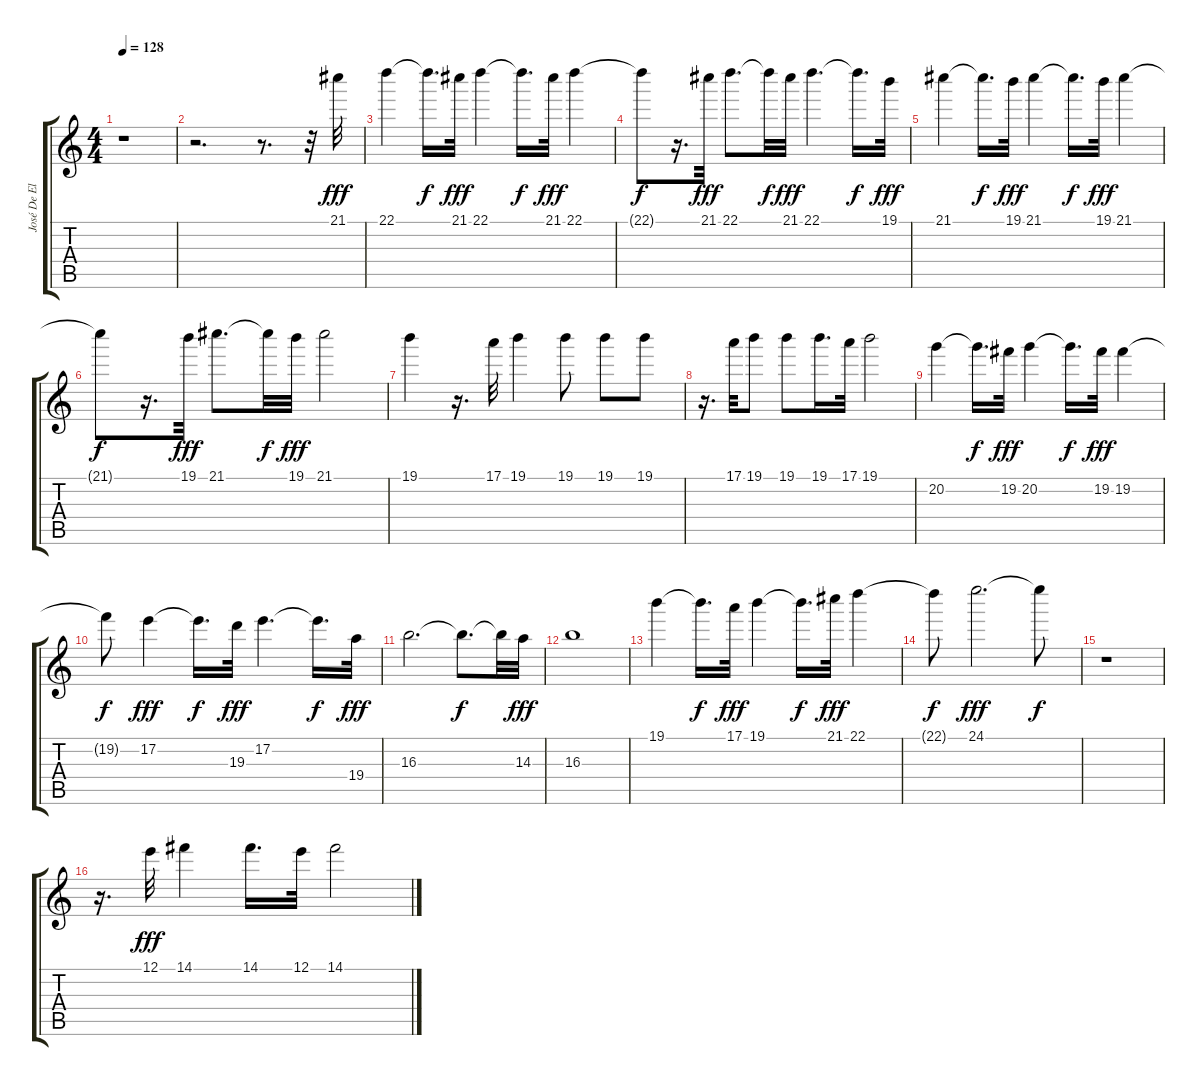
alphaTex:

\track ("José De Elias" "José De El") {instrument electricguitarclean}
\staff {score tabs}
\tuning (E4 B3 G3 D3 A2 E2) {hide}
\ts (4 4)
\tempo 128
\clef g2
\ks c
r.1{dy fff} |
r.2{d} r.8{d} r.32 21.1.32 |
22.1.4 22.1{t}.16{d dy f} 21.1.32{dy fff} 22.1.4 22.1{t}.16{d dy f} 21.1.32{dy fff} 22.1.4 |
22.1{t}.8{dy f} r.16{d} 21.1.32{dy fff} 22.1.8{d} 22.1{t}.32{dy f} 21.1.32{dy fff} 22.1.4{d} 22.1{t}.16{d dy f} 19.1.32{dy fff} |
21.1.4 21.1{t}.16{d dy f} 19.1.32{dy fff} 21.1.4 21.1{t}.16{d dy f} 19.1.32{dy fff} 21.1.4{volume 11} |
21.1{t}.8{dy f} r.16{d} 19.1.32{dy fff} 21.1.8{d} 21.1{t}.32{dy f} 19.1.32{dy fff} 21.1.2 |
19.1.4 r.16{d} 17.1.32 19.1.4 19.1.8 19.1.8 19.1.8 |
r.16{d} 17.1.32 19.1.8 19.1.8 19.1.16{d} 17.1.32 19.1.2 |
20.2.4{volume 11} 20.2{t}.16{d dy f} 19.2.32{dy fff} 20.2.4 20.2{t}.16{d dy f} 19.2.32{dy fff} 19.2.4 |
19.2{t}.8{dy f} 17.2.4{dy fff} 17.2{t}.16{d dy f} 19.3.32{dy fff} 17.2.4{d} 17.2{t}.16{d dy f} 19.4.32{dy fff} |
16.3.2{d} 16.3{t}.8{d dy f} 16.3{t}.32 14.3.32{dy fff} |
16.3.1 |
19.1.4{volume 11} 19.1{t}.16{d dy f} 17.1.32{dy fff} 19.1.4 19.1{t}.16{d dy f} 21.1.32{dy fff} 22.1.4 |
22.1{t}.8{dy f} 24.1.2{d dy fff} 24.1{t}.8{dy f} |
r.1 |
r.16{d} 12.1.32{dy fff volume 11} 14.1.4 14.1.16{d} 12.1.32 14.1.2
